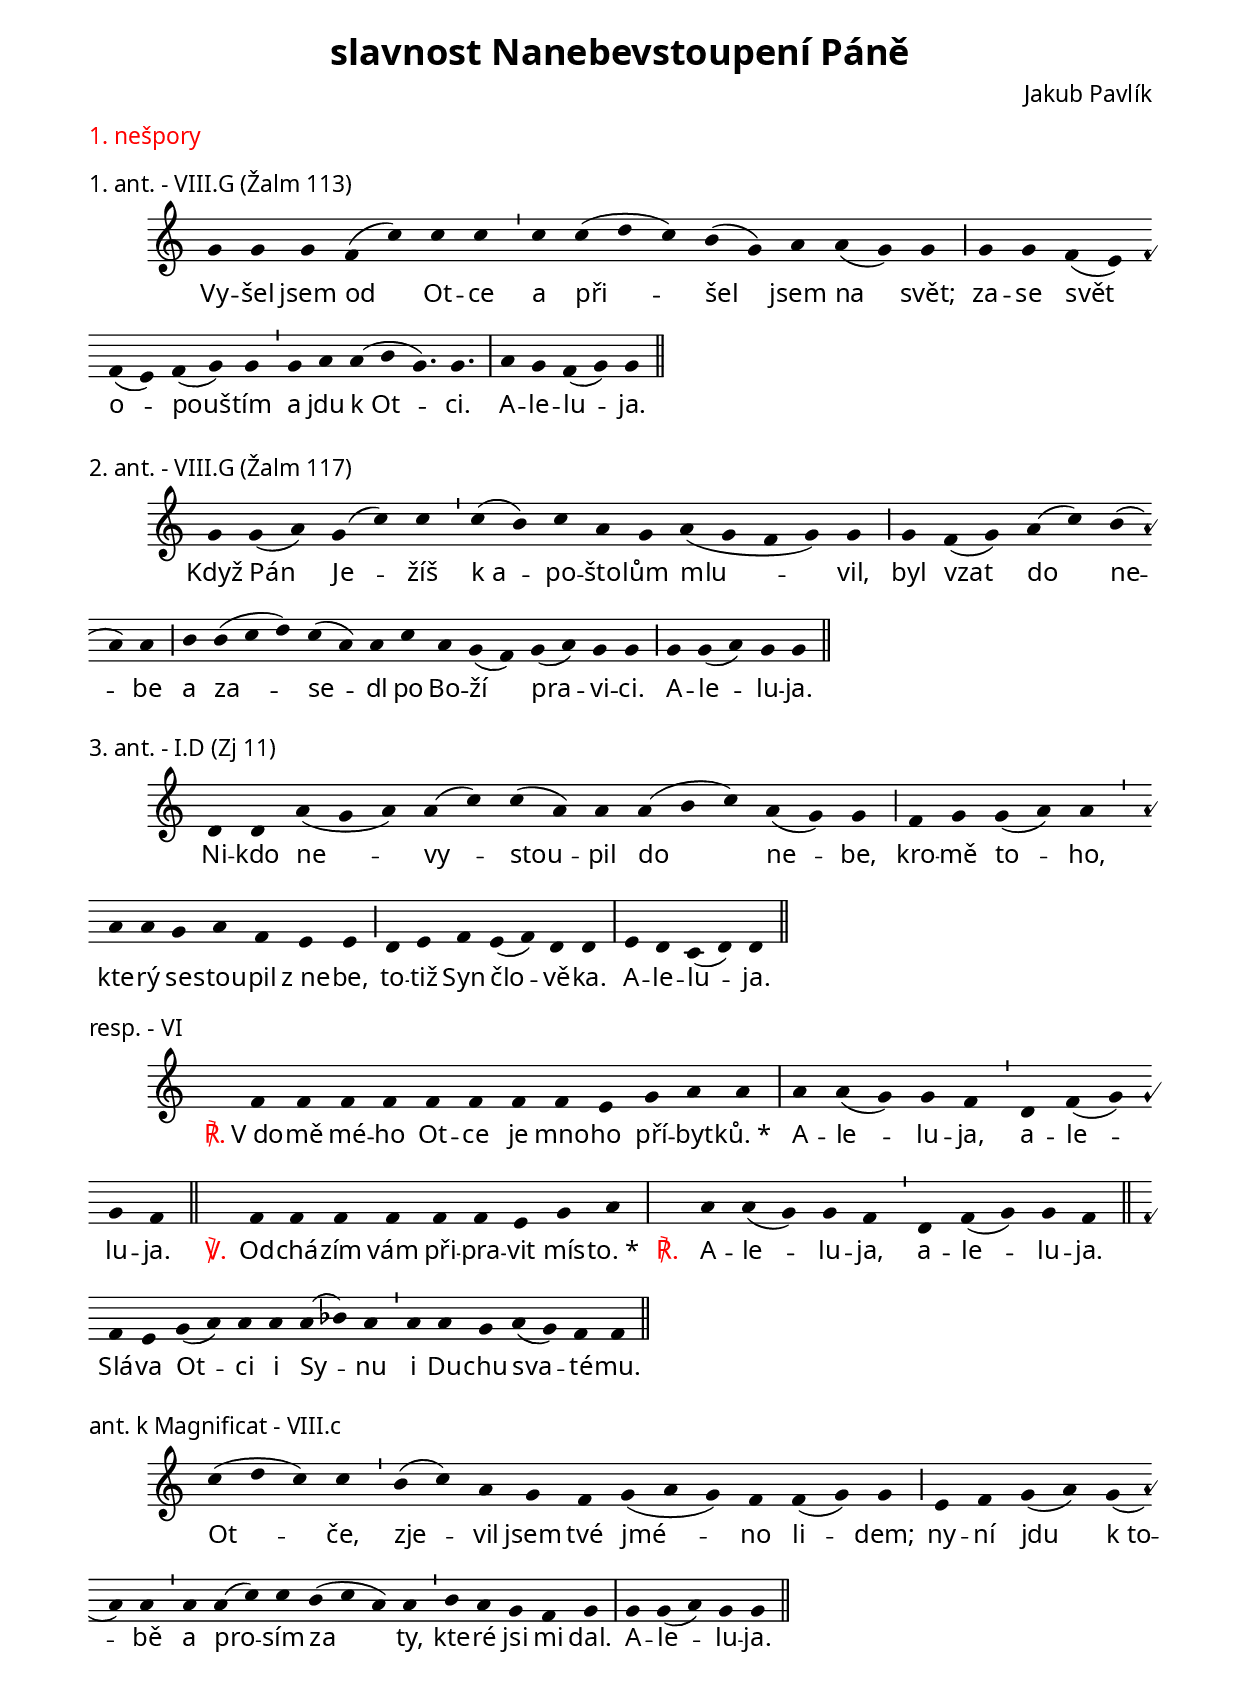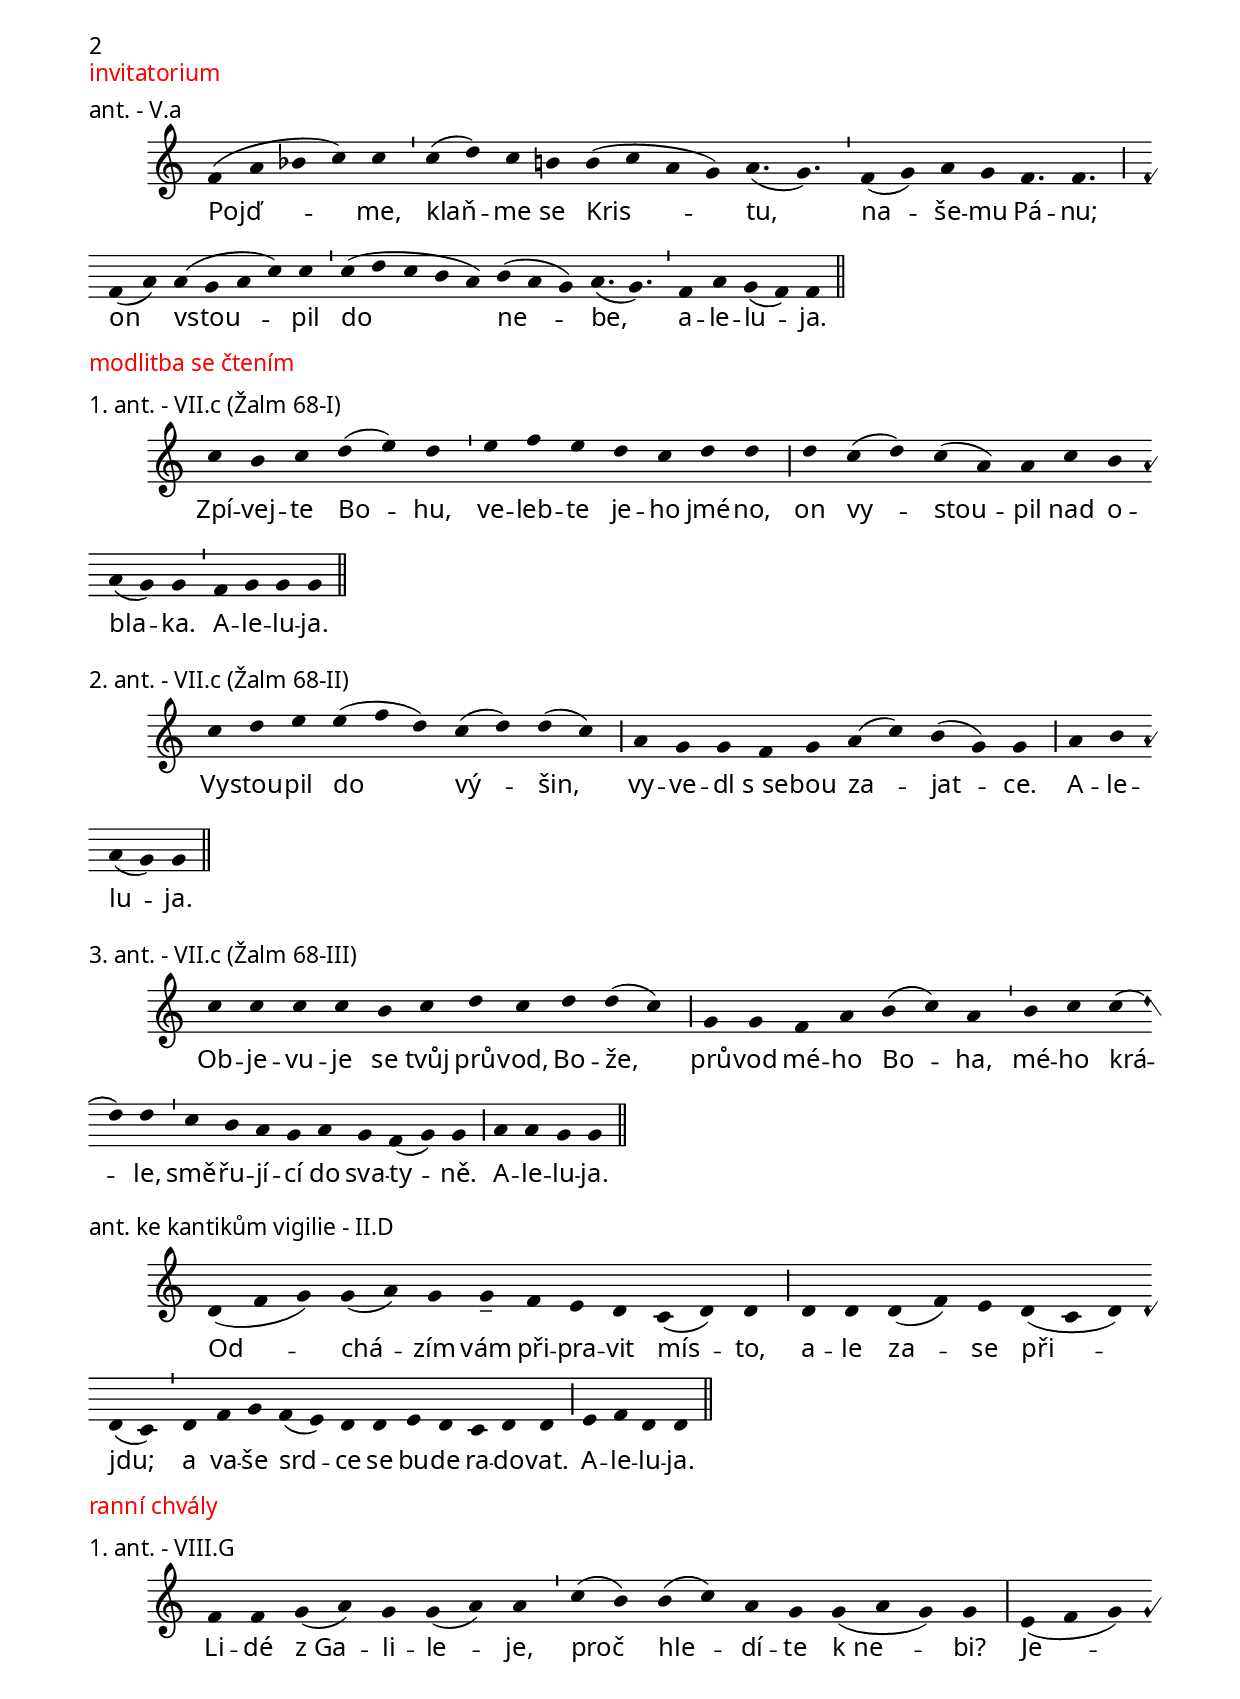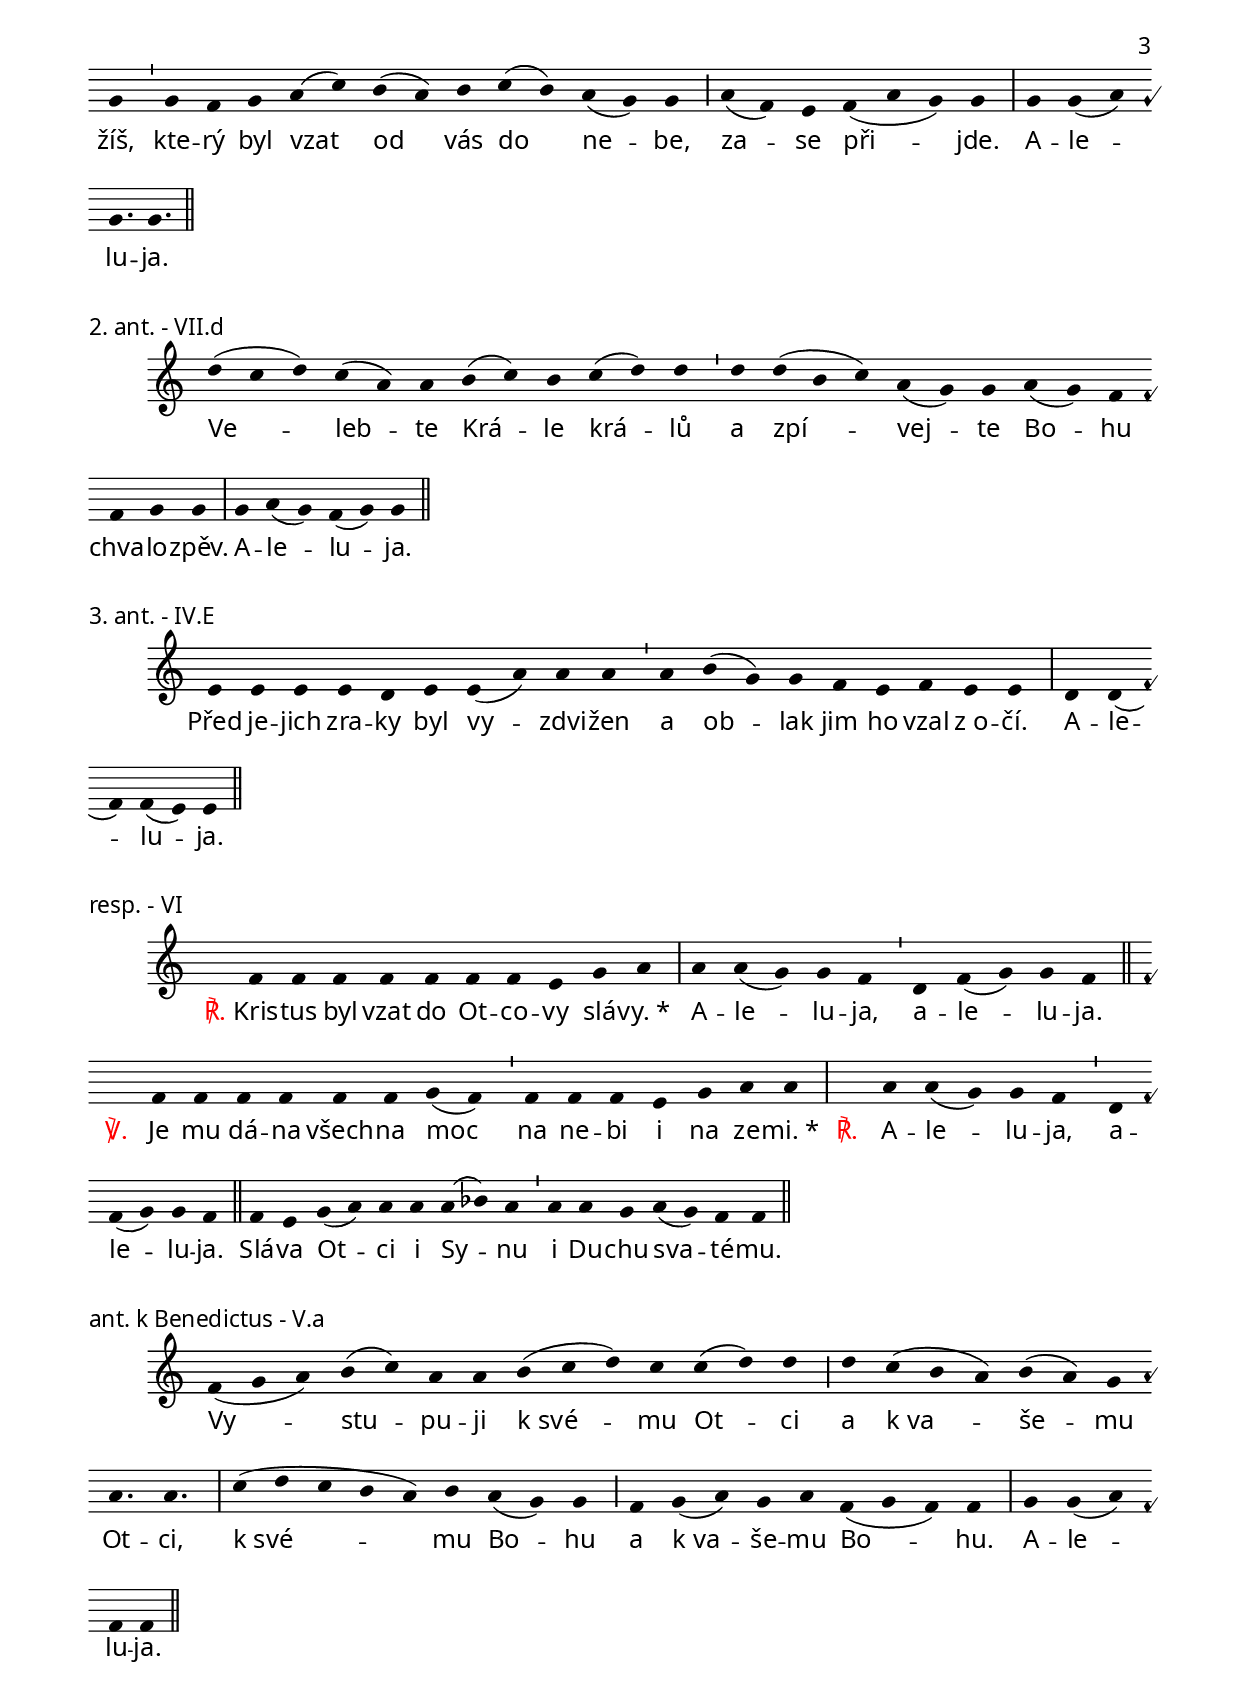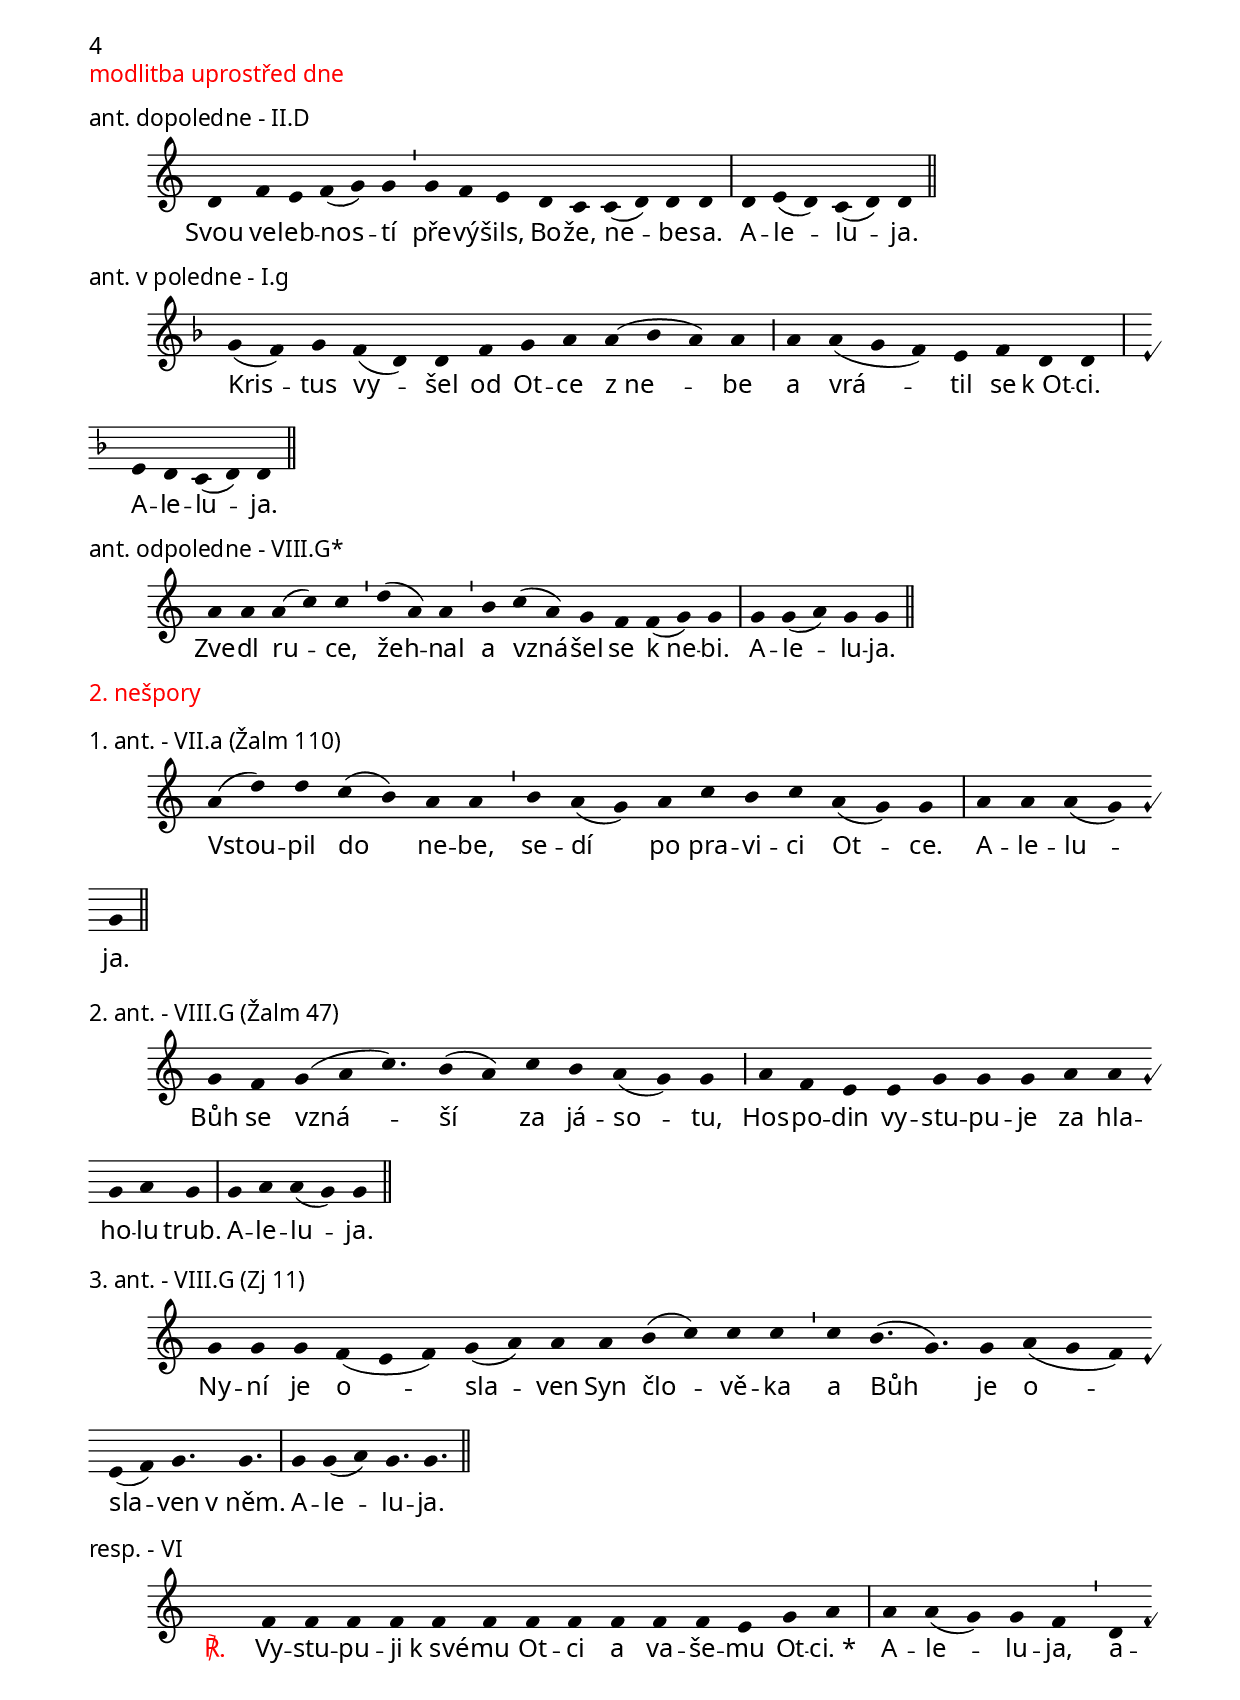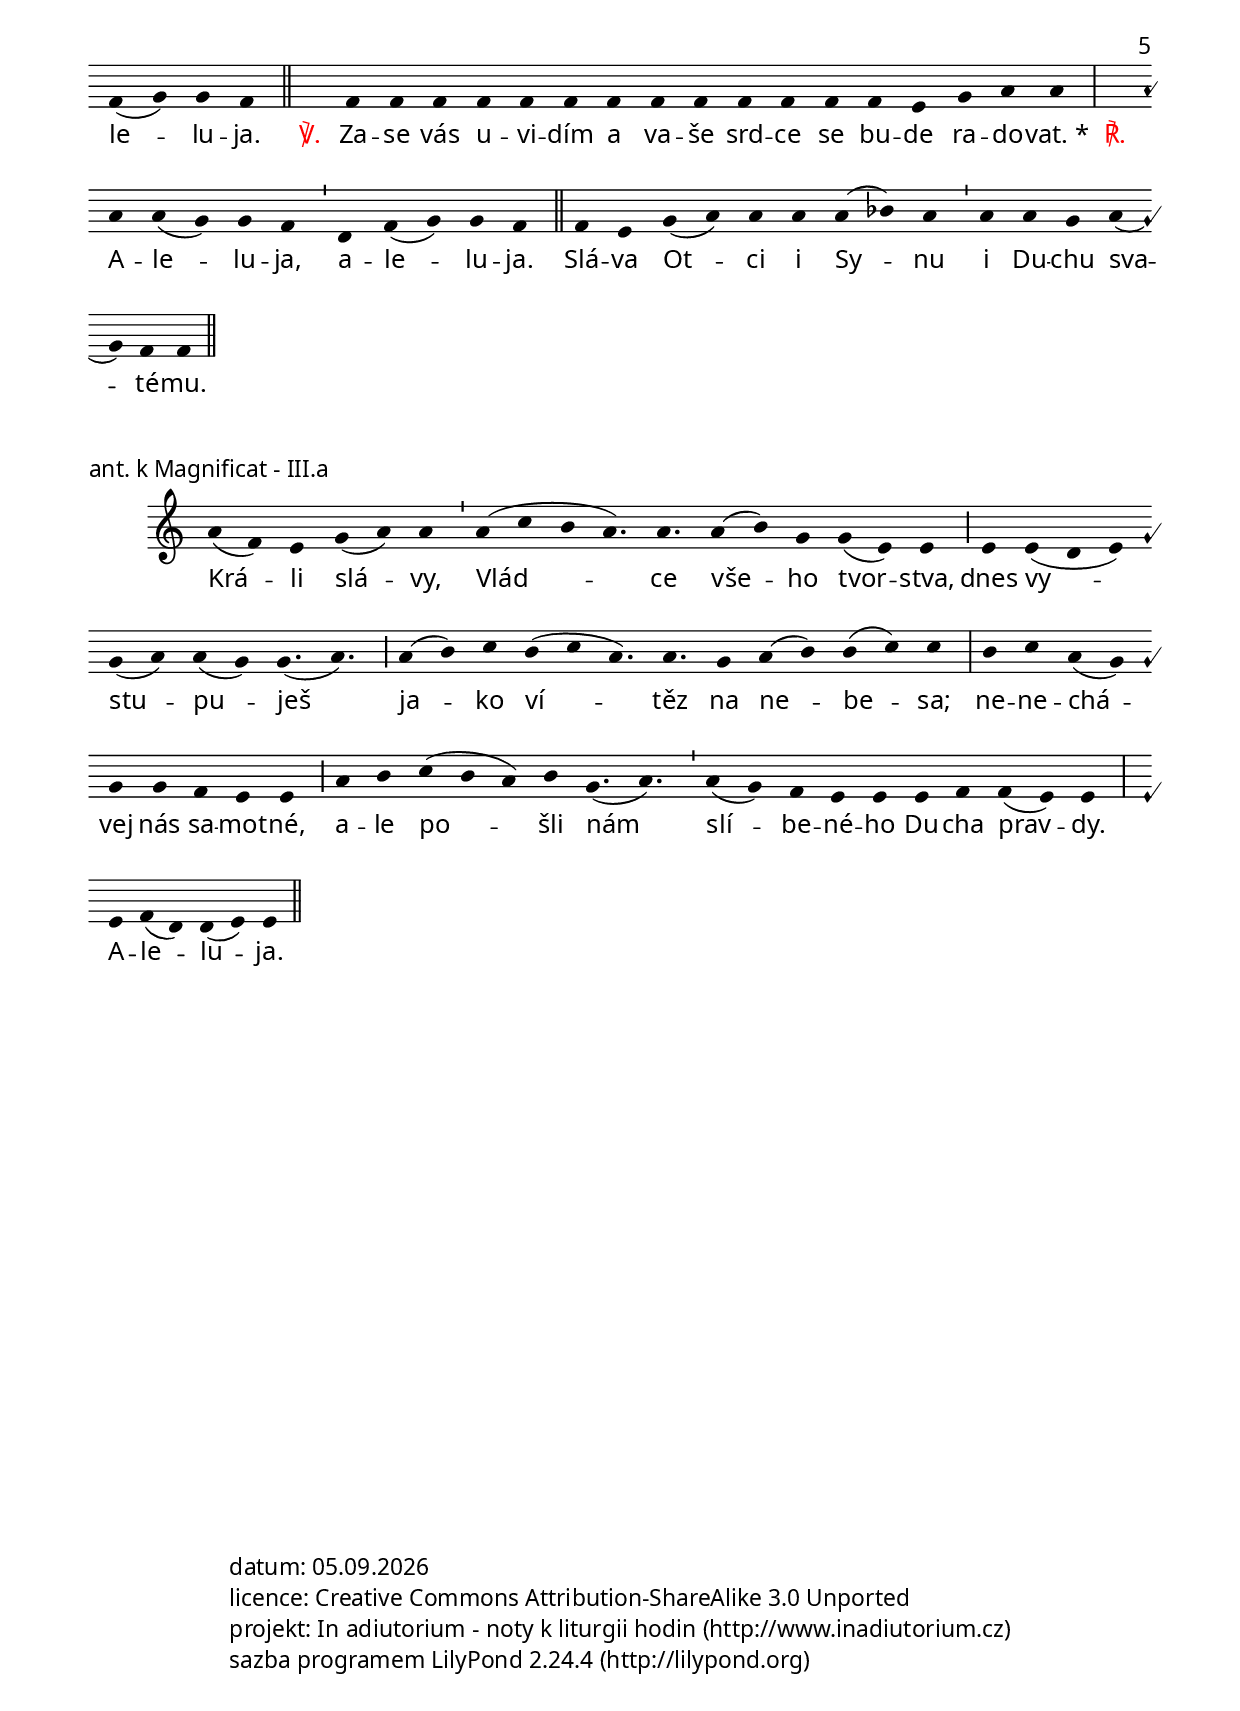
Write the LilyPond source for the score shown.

\version "2.14.2"

\header {
  title = "slavnost Nanebevstoupení Páně"
  composer = "Jakub Pavlík"
}

\include "spolecne.ly"
\include "dilyresponsorii.ly"

\markup {\nadpisHodinka {"1. nešpory"}}

\score {
  \relative c'' {
    \choralniRezim
    g4 g g f( c') c c \barMin
    c c( d c) b( g) a a( g) g \barMaior
    g g f( e) f( e) f( g) g \barMin
    g a a( b g4.) g \barMax
    a4 g f( g) g \barFinalis
  }
  \addlyrics {
    Vy -- šel jsem od Ot -- ce
    a při -- šel jsem na svět;
    za -- se svět o -- pouš -- tím a jdu k_Ot -- ci.
    A -- le -- lu -- ja.
  }
  \header {
    quid = "1. ant."
    modus = "VIII"
    differentia = "G"
    psalmus = "Žalm 113"
    id = "1ne-a1"
    piece = \markup {\sestavTitulek}
  }
}

\score {
  \relative c'' {
    \choralniRezim
    g4 g( a) g( c) c \barMin c( b) c a g a( g f g) g \barMaior
    g f( g) a( c) b( a) a \barMaior
    b b( c d) c( a) a c a g( f) g( a) g g \barMaior
    g g( a) g g \barFinalis
  }
  \addlyrics {
    Když Pán Je -- žíš k_a -- po -- što -- lům mlu -- vil,
    byl vzat do ne -- be
    a za -- se -- dl po Bo -- ží pra -- vi -- ci.
    A -- le -- lu -- ja.
  }
  \header {
    quid = "2. ant."
    modus = "VIII"
    differentia = "G"
    psalmus = "Žalm 117"
    id = "1ne-a2"
    piece = \markup {\sestavTitulek}
  }
}

\score {
  \relative c' {
    \choralniRezim
    d4 d a'( g a) a( c) c( a) a a( b c) a( g) g \barMaior
    f g g( a) a \barMin a a g a f e e \barMaior
    d e f e( f) d d \barMax
    e d c( d) d \barFinalis
  }
  \addlyrics {
    Ni -- kdo ne -- vy -- stou -- pil do ne -- be,
    kro -- mě to -- ho, kte -- rý se -- stou -- pil z_ne -- be,
    to -- tiž Syn člo -- vě -- ka.
    A -- le -- lu -- ja.
  }
  \header {
    quid = "3. ant."
    modus = "I"
    differentia = "D"
    psalmus = "Zj 11"
    id = "1ne-a3"
    piece = \markup {\sestavTitulek}
  }
}

\score {
  \relative c' {
    \choralniRezim

    % R
    \neviditelna f
    f4 f f f f f f f e g a a \barMax
    \respVIalelujaResponsum \barFinalis
    % V
    \neviditelna f
    f f f f f f e g a \barMax
    % R
    \neviditelna a
    \respVIalelujaResponsum \barFinalis
    % Slava
    \respVIalelujaDoxologie \barFinalis
  }
  \addlyrics {
    \Response V_do -- mě mé -- ho Ot -- ce je mno -- ho pří -- byt -- ků._*
    \textRespAleluja
    \Verse Od -- chá -- zím vám při -- pra -- vit mís -- to._*
    \Response \textRespAleluja
    \textRespDoxologie
  }
  \header {
    quid = "resp."
    modus = "VI"
    id = "1ne-resp"
    piece = \markup {\sestavTitulekResp}
  }
}

\score {
  \relative c'' {
    \choralniRezim
    c( d c) c \barMin
    b( c) a g f g( a g) f f( g) g \barMaior
    e f g( a) g( a) a \barMin
    a a( c) c b( c a) a \barMin
    b a g f g \barMax
    g g( a) g g \barFinalis
  }
  \addlyrics {
    Ot -- če,
    zje -- vil jsem tvé jmé -- no li -- dem;
    ny -- ní jdu k_to -- bě
    a pro -- sím za ty,
    kte -- ré jsi mi dal.
    A -- le -- lu -- ja.
  }
  \header {
    quid = "ant. k Magnificat"
    modus = "VIII"
    differentia = "c"
    psalmus = ""
    id = "1ne-amag"
    piece = \markup {\sestavTitulekBezZalmu}
  }
}

\pageBreak % ZLOM

\markup {\nadpisHodinka {"invitatorium"}}

\score {
  \relative c' {
    \choralniRezim
    f4( a bes c) c \barMin
    c( d) c b! b( c a g) a4.( g) \barMin f4( g) a g f4. f \barMaior
    f4( a) a( g a c) c \barMin c( d c b a) b( a g) a4.( g) \barMin
    f4 a g( f) f \barFinalis
  }
  \addlyrics {
    Pojď -- me,
    klaň -- me se Kris -- tu, na -- še -- mu Pá -- nu;
    on vstou -- pil do ne -- be,
    a -- le -- lu -- ja.
  }
  \header {
    quid = "ant."
    modus = "V"
    differentia = "a"
    psalmus = ""
    placet = "melisma na _do__ nebe_ se mi úplně nezdá; každopádně by se tak dlouhé melisma mělo strukturovat"
    id = "invit"
    piece = \markup {\sestavTitulekBezZalmu}
  }
}

\markup {\nadpisHodinka {"modlitba se čtením"}}

\score {
  \relative c'' {
    \choralniRezim
    c4 b c d( e) d \barMin
    e f e d c d d \barMaior
    d c( d) c( a) a c b a( g) g \barMin
    f g g g \barFinalis
  }
  \addlyrics {
    Zpí -- vej -- te Bo -- hu,
    ve -- leb -- te je -- ho jmé -- no,
    on vy -- stou -- pil nad o -- bla -- ka.
    A -- le -- lu -- ja.
  }
  \header {
    quid = "1. ant."
    modus = "VII"
    differentia = "c"
    psalmus = "Žalm 68-I"
    id = "mc-a1"
    piece = \markup {\sestavTitulek}
  }
}

\score {
  \relative c'' {
    \choralniRezim
    c4 d e e( f d) c( d) d( c) \barMaior
    a g g f g a( c) b( g) g \barMaior
    a b a( g) g \barFinalis
  }
  \addlyrics {
    Vy -- stou -- pil do vý -- šin,
    vy -- ve -- dl s_se -- bou za -- jat -- ce.
    A -- le -- lu -- ja.
  }
  \header {
    quid = "2. ant."
    modus = "VII"
    differentia = "c"
    psalmus = "Žalm 68-II"
    id = "mc-a2"
    piece = \markup {\sestavTitulek}
  }
}

\score {
  \relative c'' {
    \choralniRezim
    c4 c c c b c d c d d( c) \barMaior
    g g f a b( c) a \barMin b c c( d) d \barMin
    c b a g a g f( g) g \barMaior
    a a g g \barFinalis
  }
  \addlyrics {
    Ob -- je -- vu -- je se tvůj prů -- vod, Bo -- že,
    prů -- vod mé -- ho Bo -- ha, mé -- ho krá -- le,
    smě -- řu -- jí -- cí do sva -- ty -- ně.
    A -- le -- lu -- ja.
  }
  \header {
    quid = "3. ant."
    modus = "VII"
    differentia = "c"
    psalmus = "Žalm 68-III"
    placet = "tady vidím ještě značný prostor pro vylepšení;
    nechal bych první část, na zbytku dále pracovat.
    2015 se mi líbí, jak je, ale zkusil bych gradaci na _průvod mého
    Boha, mého krále_ udělat jednolitější, bez mezipřistání na _Boha_"
    id = "mc-a3"
    piece = \markup {\sestavTitulek}
  }
}

\score {
  \relative c' {
    \choralniRezim
    d4( f g) g( a) g g-- f e d c( d) d \barMaior
    d d d( f) e d( c d) d( c) \barMin
    d f g f( e) d d e d c d d \barMaior
    e f d d \barFinalis
  }
  \addlyrics {
    Od -- chá -- zím vám při -- pra -- vit mís -- to,
    a -- le za -- se při -- jdu;
    a va -- še srd -- ce se bu -- de ra -- do -- vat.
    A -- le -- lu -- ja.
  }
  \header {
    quid = "ant. ke kantikům vigilie"
    modus = "II"
    differentia = "D"
    psalmus = ""
    id = "mc-avig"
    piece = \markup {\sestavTitulekBezZalmu}
  }
}

\markup {\nadpisHodinka {"ranní chvály"}}

\score {
  \relative c' {
    \choralniRezim
    f4 f g( a) g g( a) a \barMin
    c( b) b( c) a g g( a g) g \barMax
    e( f g) g \barMin
    g f g a( c) b( a) b c( b) a( g) g \barMaior
    a( f) e f( a g) g \barMax
    g g( a) g4. g \barFinalis
  }
  \addlyrics {
    Li -- dé z_Ga -- li -- le -- je,
    proč hle -- dí -- te k_ne -- bi?
    Je -- žíš,
    kte -- rý byl vzat od vás do ne -- be,
    za -- se při -- jde.
    A -- le -- lu -- ja.
  }
  \header {
    quid = "1. ant."
    modus = "VIII"
    differentia = "G"
    psalmus = ""
    id = "rch-a1"
    piece = \markup {\sestavTitulekBezZalmu}
  }
}

\score {
  \relative c'' {
    \choralniRezim
    d4( c d) c( a) a b( c) b c( d) d \barMin
    d d( b c) a( g) g a( g) f f g g \barMax
    g a( g) f( g) g \barFinalis
  }
  \addlyrics {
    Ve -- leb -- te Krá -- le krá -- lů
    a zpí -- vej -- te Bo -- hu chva -- lo -- zpěv.
    A -- le -- lu -- ja.
  }
  \header {
    quid = "2. ant."
    modus = "VII"
    differentia = "d"
    psalmus = ""
    placet = "dost jednotvárná, zvlášť bije do očí třínovtová skupina na začátku obou částí"
    id = "rch-a2"
    piece = \markup {\sestavTitulekBezZalmu}
  }
}

\score {
  \relative c' {
    \choralniRezim
    e4 e e e d e e( a) a a \barMin
    a b( g) g f e f e e \barMax
    d d( f) f( e) e \barFinalis
  }
  \addlyrics {
    Před je -- jich zra -- ky byl vy -- zdvi -- žen
    a ob -- lak jim ho vzal z_o -- čí.
    A -- le -- lu -- ja.
  }
  \header {
    quid = "3. ant."
    modus = "IV"
    differentia = "E"
    psalmus = ""
    id = "rch-a3"
    piece = \markup {\sestavTitulekBezZalmu}
  }
}

\score {
  \relative c' {
    \choralniRezim

    % R
    \neviditelna f
    f4 f f f f f f e g a \barMax
    \respVIalelujaResponsum \barFinalis
    % V
    \neviditelna f
    f f f f f f g( f) \barMin f f f e g a a \barMax
    % R
    \neviditelna a
    \respVIalelujaResponsum \barFinalis
    % Slava
    \respVIalelujaDoxologie \barFinalis
  }
  \addlyrics {
    \Response Kris -- tus byl vzat do Ot -- co -- vy slá -- vy._* \textRespAleluja
    \Verse Je mu dá -- na všech -- na moc na ne -- bi i na ze -- mi._*
    \Response \textRespAleluja
    \textRespDoxologie
  }
  \header {
    quid = "resp."
    modus = "VI"
    id = "rch-resp"
    piece = \markup {\sestavTitulekResp}
  }
}


\score {
  \relative c' {
    \choralniRezim
    f4( g a) b( c) a a b( c d) c c( d) d \barMaior
    d c( b a) b( a) g a4. a \barMax
    c4( d c b a) b a( g) g \barMaior
    f g( a) g a f( g f) f \barMax
    g g( a) f f \barFinalis
  }
  \addlyrics {
    Vy -- stu -- pu -- ji k_své -- mu Ot -- ci
    a k_va -- še -- mu Ot -- ci,
    k_své -- mu Bo -- hu
    a k_va -- še -- mu Bo -- hu.
    A -- le -- lu -- ja.
  }
  \header {
    quid = "ant. k Benedictus"
    modus = "V"
    differentia = "a"
    psalmus = ""
    placet = "melisma na _k svému_ zkrátit nebo strukturovat"
    id = "rch-aben"
    piece = \markup {\sestavTitulekBezZalmu}
  }
}

\pageBreak % ZLOM

\markup {\nadpisHodinka {"modlitba uprostřed dne"}}

\score {
  \relative c' {
    \choralniRezim
    d4 f e f( g) g \barMin
    g f e d c c( d) d d \barMax
    d e( d) c( d) d \barFinalis
  }
  \addlyrics {
    Svou ve -- leb -- nos -- tí
    pře -- vý -- šils, Bo -- že, ne -- be -- sa.
    A -- le -- lu -- ja.
  }
  \header {
    quid = "ant. dopoledne"
    modus = "II"
    differentia = "D"
    psalmus = ""
    placet = "text si říká o zvukomalbu"
    id = "tercie"
    piece = \markup {\sestavTitulekBezZalmu}
  }
}

\score {
  \relative c'' {
    \choralniRezim
    \key f \major
    g4( f) g f( d) d f g a a( bes a) a \barMaior
    a a( g f) e f d d \barMax
    e d c( d) d \barFinalis
  }
  \addlyrics {
    Kris -- tus vy -- šel od Ot -- ce z_ne -- be
    a vrá -- til se k_Ot -- ci.
    A -- le -- lu -- ja.
  }
  \header {
    quid = "ant. v poledne"
    modus = "I"
    differentia = "g"
    psalmus = ""
    placet = "nemastná-neslaná"
    id = "sexta"
    piece = \markup {\sestavTitulekBezZalmu}
  }
}

\score {
  \relative c'' {
    \choralniRezim
    a4 a a( c) c \barMin
    d( a) a \barMin
    b c( a) g f f( g) g \barMax
    g g( a) g4 g \barFinalis
  }
  \addlyrics {
    Zve -- dl ru -- ce,
    žeh -- nal
    a vzná -- šel se k_ne -- bi.
    A -- le -- lu -- ja.
  }
  \header {
    quid = "ant. odpoledne"
    modus = "VIII"
    differentia = "G*"
    psalmus = ""
    id = "nona"
    piece = \markup {\sestavTitulekBezZalmu}
  }
}

\markup {\nadpisHodinka {"2. nešpory"}}

\score {
  \relative c'' {
    \choralniRezim
    a( d) d c( b) a a \barMin
    b a( g) a c b c a( g) g \barMax
    a a a( g) g \barFinalis
  }
  \addlyrics {
    Vstou -- pil do ne -- be,
    se -- dí po pra -- vi -- ci Ot -- ce.
    A -- le -- lu -- ja.
  }
  \header {
    quid = "1. ant."
    modus = "VII"
    differentia = "a"
    psalmus = "Žalm 110"
    id = "2ne-a1"
    piece = \markup {\sestavTitulek}
  }
}

\score {
  \relative c'' {
    \choralniRezim
    g4 f g( a c4.) b4( a) c b a( g) g \barMaior
    a f e e g g g a a g a g \barMax
    g a a( g) g \barFinalis
  }
  \addlyrics {
    Bůh se vzná -- ší za já -- so -- tu,
    Hos -- po -- din vy -- stu -- pu -- je za hla -- ho -- lu trub.
    A -- le -- lu -- ja.
  }
  \header {
    quid = "2. ant."
    modus = "VIII"
    differentia = "G"
    psalmus = "Žalm 47"
    id = "2ne-a2"
    piece = \markup {\sestavTitulek}
  }
}

\score {
  \relative c'' {
    \choralniRezim
    g4 g g f( e f) g( a) a a b( c) c c \barMin
    c b4.( g) g4 a( g f) e( f) g4. g \barMax
    g4 g( a) g4. g \barFinalis
  }
  \addlyrics {
    Ny -- ní je o -- sla -- ven Syn člo -- vě -- ka
    a Bůh je o -- sla -- ven v_něm.
    A -- le -- lu -- ja.
  }
  \header {
    quid = "3. ant."
    modus = "VIII"
    differentia = "G"
    psalmus = "Zj 11"
    id = "2ne-a3"
    piece = \markup {\sestavTitulek}
  }
}

\score {
  \relative c' {
    \choralniRezim

    % R
    \neviditelna f
    f4 f f f f f f f f f f e g a \barMax
    \respVIalelujaResponsum \barFinalis
    % V
    \neviditelna f
    f f f f f f f f f f f f f e g a a \barMax
    % R
    \neviditelna a
    \respVIalelujaResponsum \barFinalis
    % Slava
    \respVIalelujaDoxologie \barFinalis
  }
  \addlyrics {
    \Response Vy -- stu -- pu -- ji k_své -- mu Ot -- ci a va -- še -- mu Ot -- ci._* \textRespAleluja
    \Verse Za -- se vás u -- vi -- dím a va -- še srd -- ce se bu -- de ra -- do -- vat._*
    \Response \textRespAleluja
    \textRespDoxologie
  }
  \header {
    quid = "resp."
    modus = "VI"
    id = "2ne-resp"
    piece = \markup {\sestavTitulekResp}
  }
}

\score {
  \relative c'' {
    \choralniRezim
    a4( f) e g( a) a \barMin
    a( c b a4.) a a4( b) g g( e) e \barMaior
    e e( d e) g( a) a( g) g4.( a) \barMaior
    a4( b) c b( c a4.) a g4 a( b) b( c) c \barMax

    b c a( g) g g f e e \barMaior
    a b c( b a) b g4.( a) \barMin
    a4( g) f e e e f f( e) e \barMax
    e f( d) d( e) e \barFinalis
  }
  \addlyrics {
    Krá -- li slá -- vy,
    Vlád -- ce vše -- ho tvor -- stva,
    dnes vy -- stu -- pu -- ješ
    ja -- ko ví -- těz na ne -- be -- sa;

    ne -- ne -- chá -- vej nás sa -- mot -- né,
    a -- le po -- šli nám slí -- be -- né -- ho Du -- cha prav -- dy.
    A -- le -- lu -- ja.
  }
  \header {
    quid = "ant. k Magnificat"
    modus = "III"
    differentia = "a"
    psalmus = ""
    id = "2ne-amag"
    piece = \markup {\sestavTitulekBezZalmu}
  }
}